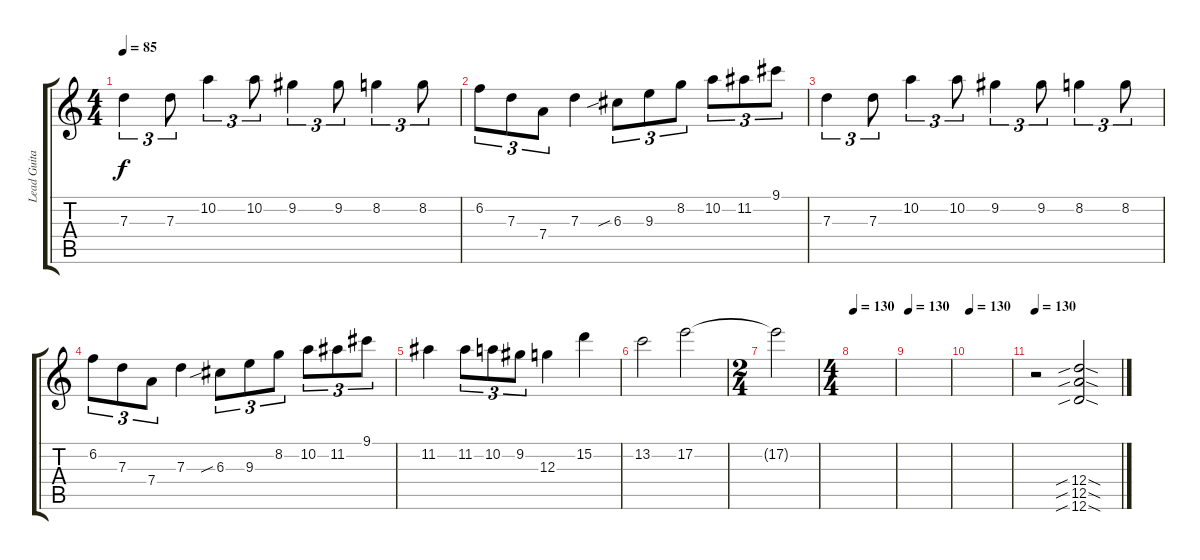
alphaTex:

\track ("Lead Guitar 2" "Lead Guita") {instrument distortionguitar}
\staff {score tabs}
\tuning (E4 B3 G3 D3 A2 D2) {hide}
\ts (4 4)
\tempo 85
\clef g2
\ks c
7.3.4{tu (3 2) dy f} 7.3.8{tu (3 2)} 10.2.4{tu (3 2)} 10.2.8{tu (3 2)} 9.2.4{tu (3 2)} 9.2.8{tu (3 2)} 8.2.4{tu (3 2)} 8.2.8{tu (3 2)} |
6.2.8{tu (3 2)} 7.3.8{tu (3 2)} 7.4.8{tu (3 2)} 7.3.4 6.3{sib}.8{tu (3 2)} 9.3.8{tu (3 2)} 8.2.8{tu (3 2)} 10.2.8{tu (3 2)} 11.2.8{tu (3 2)} 9.1.8{tu (3 2)} |
7.3.4{tu (3 2)} 7.3.8{tu (3 2)} 10.2.4{tu (3 2)} 10.2.8{tu (3 2)} 9.2.4{tu (3 2)} 9.2.8{tu (3 2)} 8.2.4{tu (3 2)} 8.2.8{tu (3 2)} |
6.2.8{tu (3 2)} 7.3.8{tu (3 2)} 7.4.8{tu (3 2)} 7.3.4 6.3{sib}.8{tu (3 2)} 9.3.8{tu (3 2)} 8.2.8{tu (3 2)} 10.2.8{tu (3 2)} 11.2.8{tu (3 2)} 9.1.8{tu (3 2)} |
11.2.4 11.2.8{tu (3 2)} 10.2.8{tu (3 2)} 9.2.8{tu (3 2)} 12.3.4 15.2.4 |
13.2.2 17.2.2 |
\ts (2 4)
17.2{t}.2 |
\ts (4 4)
\tempo 130
|
\tempo 130
|
\tempo 130
|
\tempo 130
r.2 (12.4{sib sod} 12.5{sib sod} 12.6{sib sod}).2
